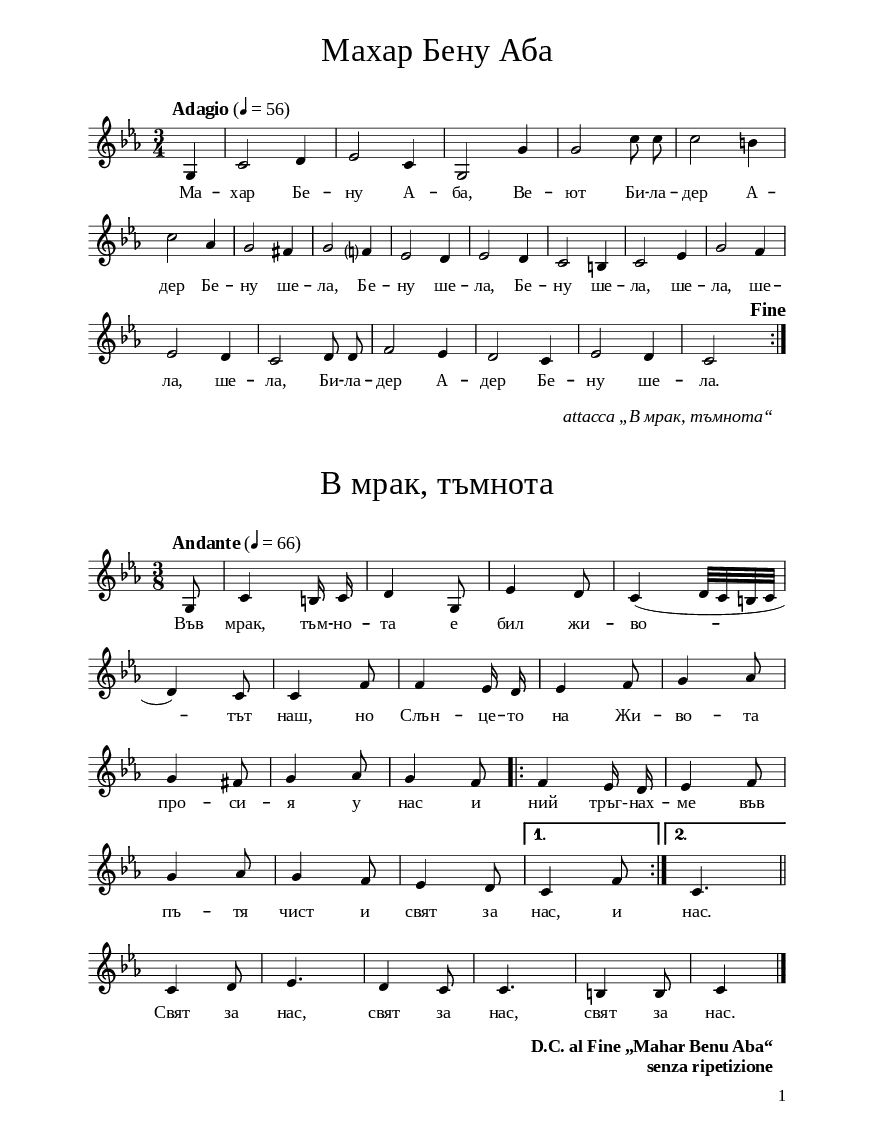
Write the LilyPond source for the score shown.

\version "2.24.2"

% include paper part and global functions
\include "include/globals.ily"

\bookpart {
  \label #'ref080
  \tocItem \markup "Махар Бену Аба"
  \paper {
    print-all-headers = ##t
    print-page-number = ##t
    print-first-page-number = ##t

    % put page numbers on the bottom
    oddHeaderMarkup = \markup ""
    evenHeaderMarkup = \markup ""
    oddFooterMarkup = \markup
    \fill-line {
      ""
      \if \should-print-page-number \fromproperty #'page:page-number-string
    }
    evenFooterMarkup = \markup
    \fill-line {
      \if \should-print-page-number \fromproperty #'page:page-number-string
      ""
    }

    left-margin = 1.5\cm
    right-margin = 1.5\cm
    top-margin = 1.6\cm
    bottom-margin = 1.2\cm
    ragged-bottom = ##t % do not spread the staves to fill the whole vertical space

    % change distance between staves
    system-system-spacing =
    #'((basic-distance . 9.5)
       (minimum-distance . 6)
       (padding . 1)
       (stretchability . 12))
  }
  \score {
    \include "include/score-layout.ily"

    \new Voice \relative c' {
      \clef treble
      \key c \minor
      \time 3/4
      \tempoFunc "Adagio" 4 "56"

      \autoBeamOff

      \partial 4

      \repeat volta 2 {
        g4 | c2 d4 | es2 c 4 |  g2 g'4 | g2 c8 c8 | c2 b4 |\break  c2 as4 |


        g2 fis4 |g2 f?4 | es2 d4 |  es2 d4 | c2 b4 | c2 es4 | g2 f4 | \break

        es2 d4 | c2 d8 d | f2 es4 | d2 c4 | es2 d4 | \tempo "          Fine" c2
      }

    }

    \addlyrics {
      Ма -- хар Бе -- ну А -- ба, Ве -- ют
      Би -- ла -- дер А -- дер Бе -- ну ше -- ла,
      Бе -- ну ше -- ла, Бе -- ну ше -- ла,
      ше -- ла, ше -- ла, ше -- ла,
      Би -- ла -- дер А -- дер Бе -- ну ше -- ла.
    }

    \header {
      title = \titleFunc "Махар Бену Аба" "Mahar Benu Aba"
    }

    \midi{}

  } % score

  \markup \huge \italic \dc-one-nobold "attacca „В мрак, тъмнота“"

  \label #'ref080_1
  \tocItem \markup "В мрак, тъмнота"


  \score {
    \include "include/score-layout.ily"
    \new Voice \absolute {
      \clef treble
      \key c \minor
      \time 3/8
      \tempoFunc "Andante" 4 "66"

      \partial 8

      g8  | c'4 \autoBeamOff b16 c' | \autoBeamOn d'4 g8 | es'4 d'8 |  c'4 ( d'32 c' b c'  | \break

      d'4 ) c'8 | c'4 f'8 |  \autoBeamOff f'4 es'16 d' | es'4 f'8 | g'4 as'8 |\break

      g'4 fis'8 | g'4 as'8 | g'4 f'8 |   \repeat volta 2 {
        f'4 es'16 d' |  es'4 f'8 | \break

        g'4 as'8 | g'4 f'8 | es'4 d'8
      }  \alternative { { c'4 f'8 } {  c'4. } } \bar "||"  \break  |

      c'4 d'8 |  es'4. |  d'4 c'8 | c'4. | b4 b8 | c'4  \bar "|."
    }

    \addlyrics {
      Във мрак, тъм
      -- но -- та е бил жи -- во -- тът наш, но Слън
      -- це -- то на Жи -- во -- та про -- си -- я у
      нас и ний "тръг-" -- нах -- ме във пъ -- тя чист
      и свят за нас, и нас. Свят за нас, свят за
      нас, свят за нас.
    }

    \header {
      title = \titleFunc "В мрак, тъмнота" "V mrak, tămnota"
    }

    \midi{}

  }

  \markup \dc-two "D.C. al Fine „Mahar Benu Aba“" "senza ripetizione"


} % bookpart
